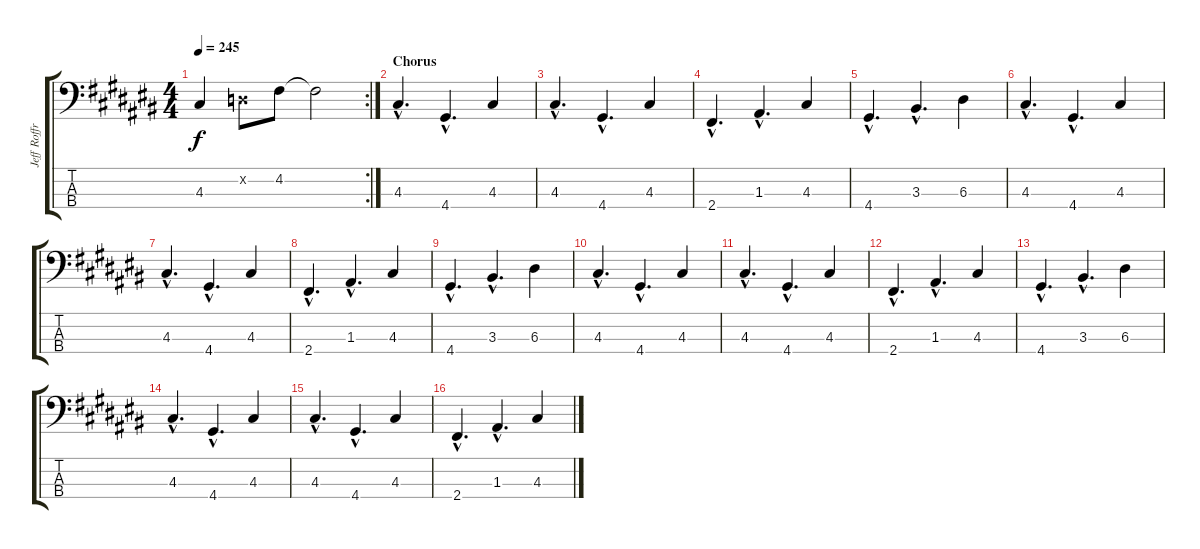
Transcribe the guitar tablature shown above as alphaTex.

\track ("Jeff Roffredo" "Jeff Roffr") {instrument slapbass1}
\staff {score tabs}
\tuning (G2 D2 A1 E1) {hide}
\rc 2
\ts (4 4)
\tempo 245
\clef f4
\ks c#
4.3.4{dy f} 0.2{x}.8 4.2.8 4.2{t}.2 |
\section ("" "Chorus")
4.3{hac}.4{d} 4.4{hac}.4{d} 4.3.4 |
4.3{hac}.4{d} 4.4{hac}.4{d} 4.3.4 |
2.4{hac}.4{d} 1.3{hac}.4{d} 4.3.4 |
4.4{hac}.4{d} 3.3{hac}.4{d} 6.3.4 |
4.3{hac}.4{d} 4.4{hac}.4{d} 4.3.4 |
4.3{hac}.4{d} 4.4{hac}.4{d} 4.3.4 |
2.4{hac}.4{d} 1.3{hac}.4{d} 4.3.4 |
4.4{hac}.4{d} 3.3{hac}.4{d} 6.3.4 |
4.3{hac}.4{d} 4.4{hac}.4{d} 4.3.4 |
4.3{hac}.4{d} 4.4{hac}.4{d} 4.3.4 |
2.4{hac}.4{d} 1.3{hac}.4{d} 4.3.4 |
4.4{hac}.4{d} 3.3{hac}.4{d} 6.3.4 |
4.3{hac}.4{d} 4.4{hac}.4{d} 4.3.4 |
4.3{hac}.4{d} 4.4{hac}.4{d} 4.3.4 |
2.4{hac}.4{d} 1.3{hac}.4{d} 4.3.4
